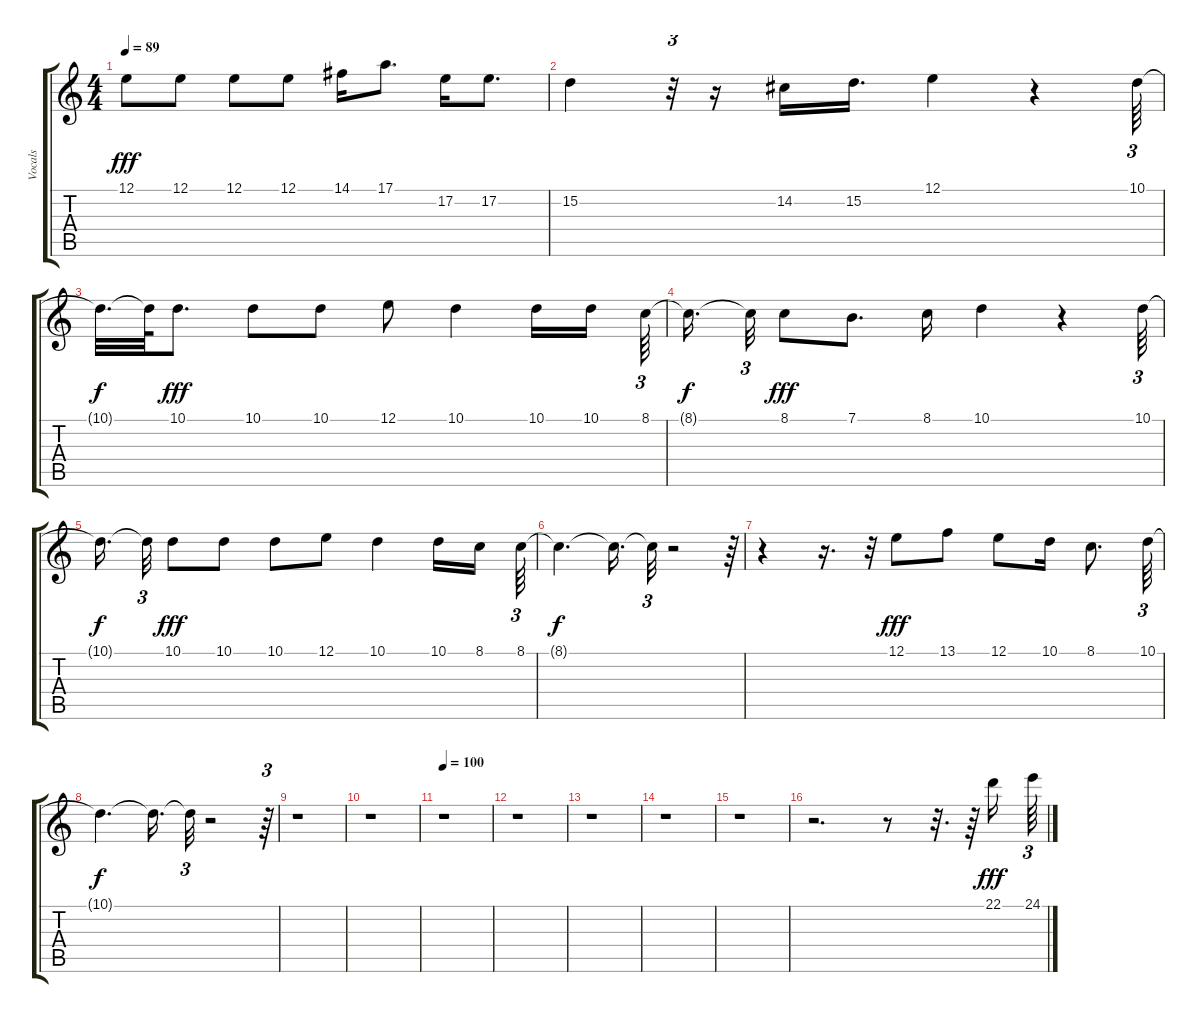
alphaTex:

\track ("Vocals" "Vocals") {instrument lead6voice}
\staff {score tabs}
\tuning (E4 B3 G3 D3 A2 E2) {hide}
\ts (4 4)
\tempo 89
\clef g2
\ks c
12.1.8{dy fff} 12.1.8 12.1.8 12.1.8 14.1.16 17.1.8{d} 17.2.16 17.2.8{d} |
15.2.4 r.32{tu (3 2)} r.16 14.2.16 15.2.16{d} 12.1.4 r.4 10.1.64{tu (3 2)} |
10.1{t}.32{d dy f} 10.1{t}.64 10.1.8{d dy fff} 10.1.8 10.1.8 12.1.8 10.1.4 10.1.16 10.1.16 8.1.64{tu (3 2)} |
8.1{t}.16{d dy f beam splitsecondary} 8.1{t}.32{tu (3 2)} 8.1.8{dy fff} 7.1.8{d} 8.1.16 10.1.4 r.4 10.1.64{tu (3 2)} |
10.1{t}.16{d dy f beam splitsecondary} 10.1{t}.32{tu (3 2)} 10.1.8{dy fff} 10.1.8 10.1.8 12.1.8 10.1.4 10.1.16 8.1.16{beam splitsecondary} 8.1.64{tu (3 2)} |
8.1{t}.4{d dy f} 8.1{t}.16{d} 8.1{t}.32{tu (3 2)} r.2 r.64{tu (3 2)} |
r.4 r.16{d} r.32{tu (3 2)} 12.1.8{dy fff} 13.1.8 12.1.8 10.1.16 8.1.8{d} 10.1.64{tu (3 2)} |
10.1{t}.4{d dy f} 10.1{t}.16{d} 10.1{t}.32{tu (3 2)} r.2 r.64{tu (3 2)} |
r.1 |
r.1 |
\tempo 100
r.1 |
r.1 |
r.1 |
r.1 |
r.1 |
r.2{d} r.8 r.32{d} r.64 22.1.16{dy fff} 24.1.64{tu (3 2)}
